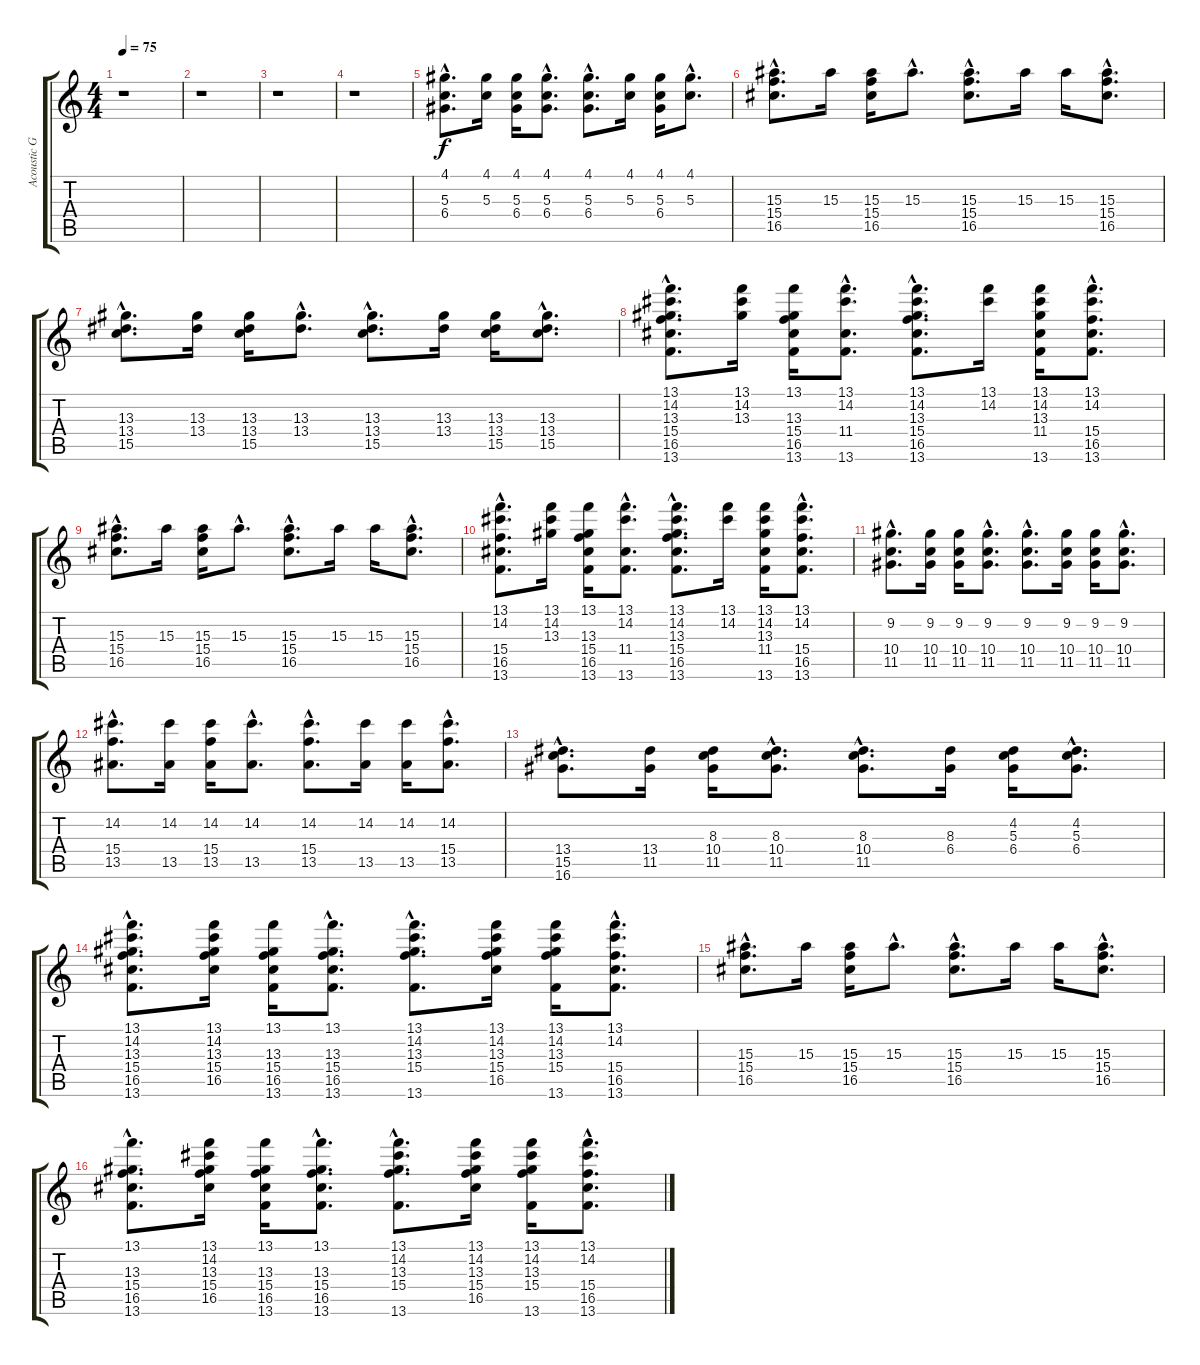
\track ("Acoustic Guitar" "Acoustic G") {instrument acousticguitarsteel}
\staff {score tabs}
\tuning (E4 B3 G3 D3 A2 E2) {hide}
\ts (4 4)
\tempo 75
\clef g2
\ks c
r.1{dy f instrument acousticguitarsteel} |
r.1 |
r.1 |
r.1 |
(4.1{hac} 5.3{hac} 6.4{hac}).8{d} (4.1 5.3).16 (4.1 5.3 6.4).16 (4.1{hac} 5.3{hac} 6.4{hac}).8{d} (4.1{hac} 5.3{hac} 6.4{hac}).8{d} (4.1 5.3).16 (4.1 5.3 6.4).16 (4.1{hac} 5.3{hac}).8{d} |
(15.3{hac} 15.4{hac} 16.5{hac}).8{d} 15.3.16 (15.3 15.4 16.5).16 15.3{hac}.8{d} (15.3{hac} 15.4{hac} 16.5{hac}).8{d} 15.3.16 15.3.16 (15.3{hac} 15.4{hac} 16.5{hac}).8{d} |
(13.3{hac} 13.4{hac} 15.5{hac}).8{d} (13.3 13.4).16 (13.3 13.4 15.5).16 (13.3{hac} 13.4{hac}).8{d} (13.3{hac} 13.4{hac} 15.5{hac}).8{d} (13.3 13.4).16 (13.3 13.4 15.5).16 (13.3{hac} 13.4{hac} 15.5{hac}).8{d} |
(13.1{hac} 14.2{hac} 13.3{hac} 15.4{hac} 16.5{hac} 13.6{hac}).8{d} (13.1 14.2 13.3).16 (13.1 13.3 15.4 16.5 13.6).16 (13.1{hac} 14.2{hac} 11.4{hac} 13.6{hac}).8{d} (13.1{hac} 14.2{hac} 13.3{hac} 15.4{hac} 16.5{hac} 13.6{hac}).8{d} (13.1 14.2).16 (13.1 14.2 13.3 11.4 13.6).16 (13.1{hac} 14.2{hac} 15.4{hac} 16.5{hac} 13.6{hac}).8{d} |
(15.3{hac} 15.4{hac} 16.5{hac}).8{d} 15.3.16 (15.3 15.4 16.5).16 15.3{hac}.8{d} (15.3{hac} 15.4{hac} 16.5{hac}).8{d} 15.3.16 15.3.16 (15.3{hac} 15.4{hac} 16.5{hac}).8{d} |
(13.1{hac} 14.2{hac} 15.4{hac} 16.5{hac} 13.6{hac}).8{d} (13.1 14.2 13.3).16 (13.1 13.3 15.4 16.5 13.6).16 (13.1{hac} 14.2{hac} 11.4{hac} 13.6{hac}).8{d} (13.1{hac} 14.2{hac} 13.3{hac} 15.4{hac} 16.5{hac} 13.6{hac}).8{d} (13.1 14.2).16 (13.1 14.2 13.3 11.4 13.6).16 (13.1{hac} 14.2{hac} 15.4{hac} 16.5{hac} 13.6{hac}).8{d} |
(9.2{hac} 10.4{hac} 11.5{hac}).8{d} (9.2 10.4 11.5).16 (9.2 10.4 11.5).16 (9.2{hac} 10.4{hac} 11.5{hac}).8{d} (9.2{hac} 10.4{hac} 11.5{hac}).8{d} (9.2 10.4 11.5).16 (9.2 10.4 11.5).16 (9.2{hac} 10.4{hac} 11.5{hac}).8{d} |
(14.2{hac} 15.4{hac} 13.5{hac}).8{d} (14.2 13.5).16 (14.2 15.4 13.5).16 (14.2{hac} 13.5{hac}).8{d} (14.2{hac} 15.4{hac} 13.5{hac}).8{d} (14.2 13.5).16 (14.2 13.5).16 (14.2{hac} 15.4{hac} 13.5{hac}).8{d} |
(13.4{hac} 15.5{hac} 16.6{hac}).8{d} (13.4 11.5).16 (8.3 10.4 11.5).16 (8.3{hac} 10.4{hac} 11.5{hac}).8{d} (8.3{hac} 10.4{hac} 11.5{hac}).8{d} (8.3 6.4).16 (4.2 5.3 6.4).16 (4.2{hac} 5.3{hac} 6.4{hac}).8{d} |
(13.1{hac} 14.2{hac} 13.3{hac} 15.4{hac} 16.5{hac} 13.6{hac}).8{d} (13.1 14.2 13.3 15.4 16.5).16 (13.1 13.3 15.4 16.5 13.6).16 (13.1{hac} 13.3{hac} 15.4{hac} 16.5{hac} 13.6{hac}).8{d} (13.1{hac} 14.2{hac} 13.3{hac} 15.4{hac} 13.6{hac}).8{d} (13.1 14.2 13.3 15.4 16.5).16 (13.1 14.2 13.3 15.4 13.6).16 (13.1{hac} 14.2{hac} 15.4{hac} 16.5{hac} 13.6{hac}).8{d} |
(15.3{hac} 15.4{hac} 16.5{hac}).8{d} 15.3.16 (15.3 15.4 16.5).16 15.3{hac}.8{d} (15.3{hac} 15.4{hac} 16.5{hac}).8{d} 15.3.16 15.3.16 (15.3{hac} 15.4{hac} 16.5{hac}).8{d} |
(13.1{hac} 13.3{hac} 15.4{hac} 16.5{hac} 13.6{hac}).8{d} (13.1 14.2 13.3 15.4 16.5).16 (13.1 13.3 15.4 16.5 13.6).16 (13.1{hac} 13.3{hac} 15.4{hac} 16.5{hac} 13.6{hac}).8{d} (13.1{hac} 14.2{hac} 13.3{hac} 15.4{hac} 13.6{hac}).8{d} (13.1 14.2 13.3 15.4 16.5).16 (13.1 14.2 13.3 15.4 13.6).16 (13.1{hac} 14.2{hac} 15.4{hac} 16.5{hac} 13.6{hac}).8{d}
